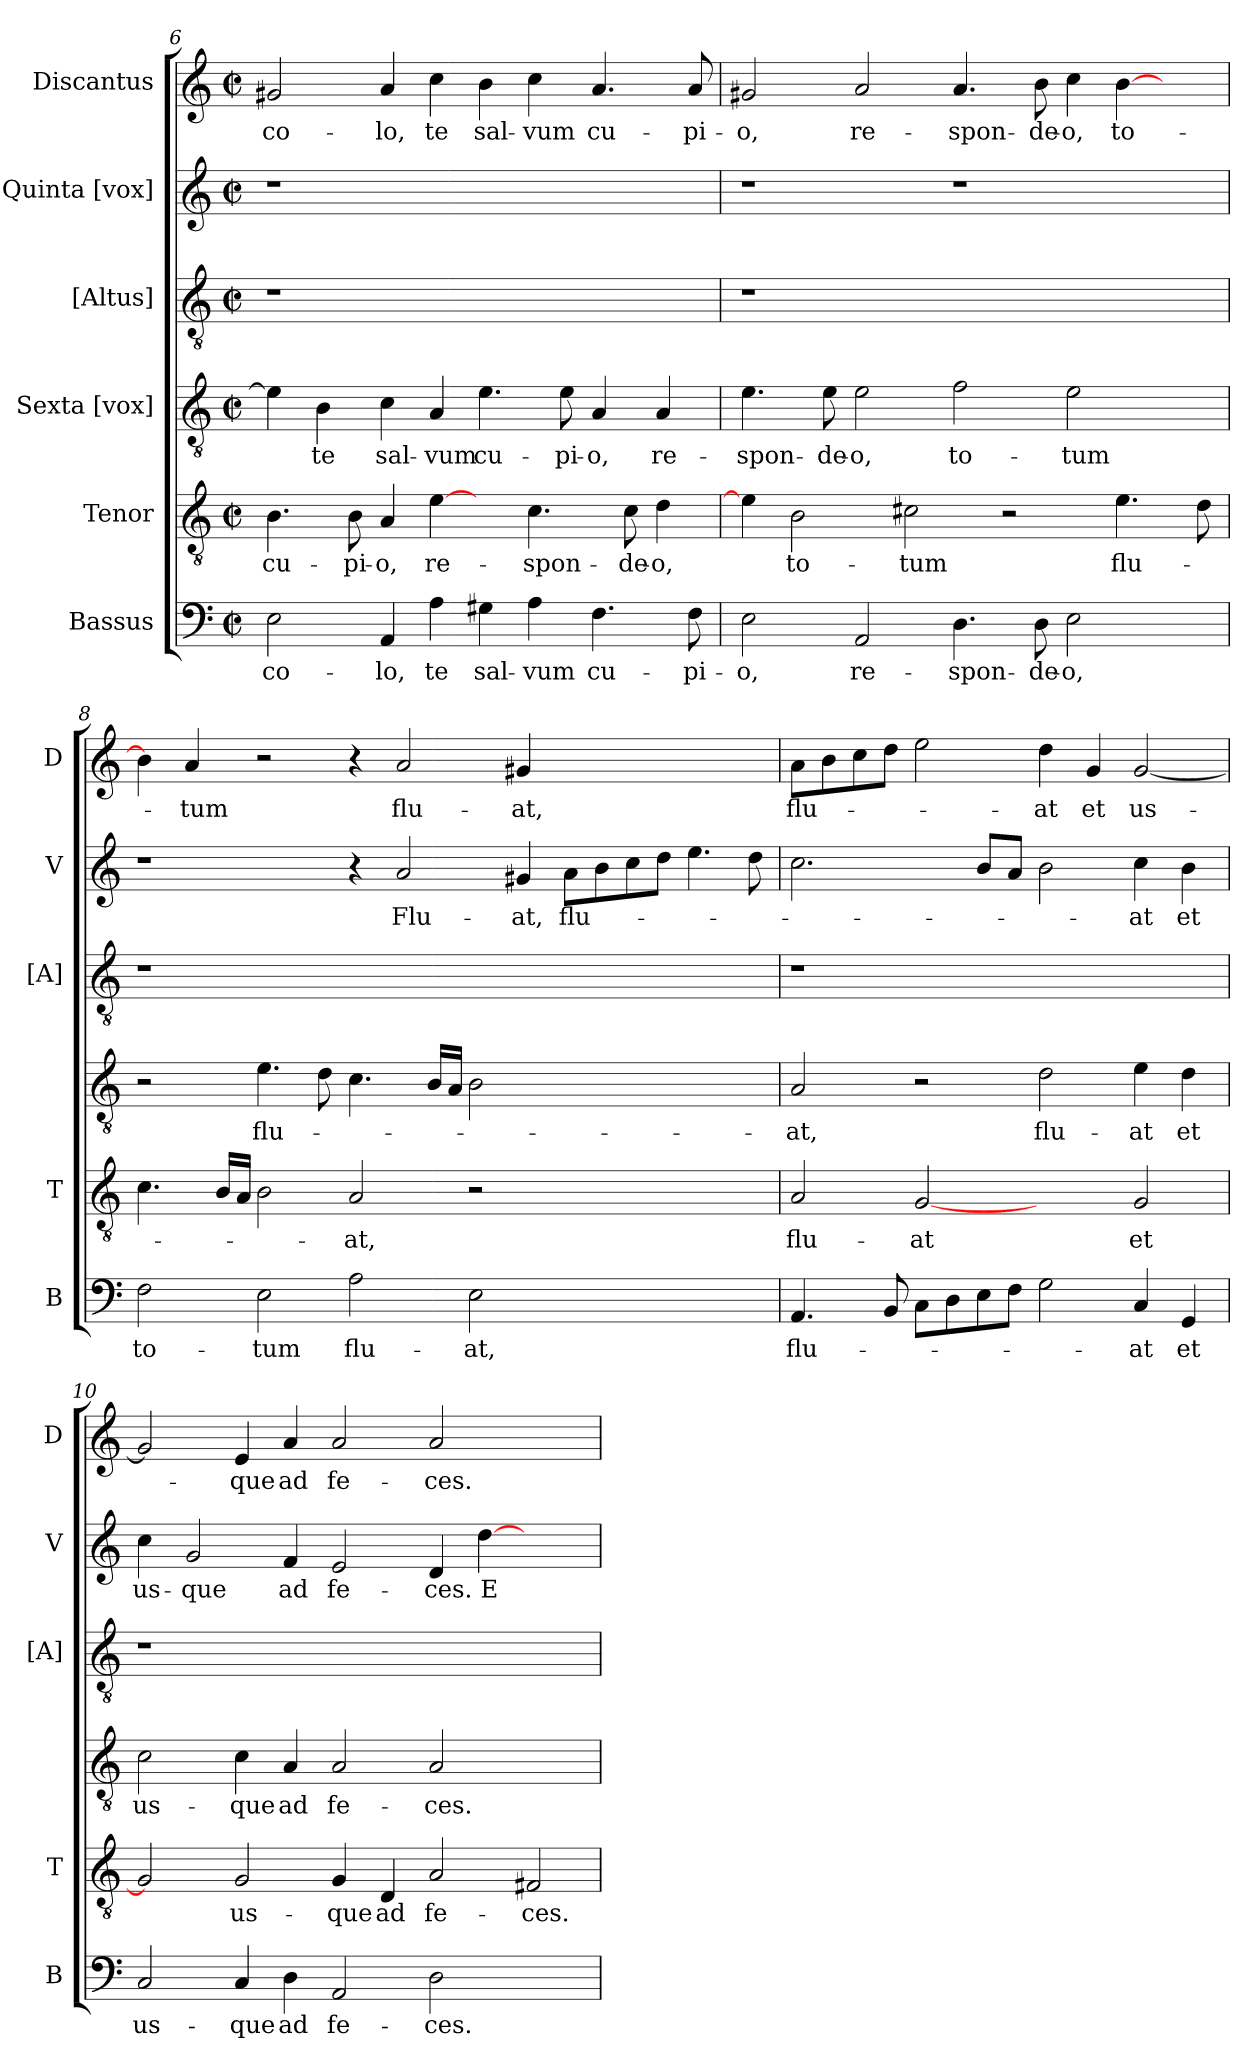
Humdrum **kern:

**kern	**text	**kern	**text	**kern	**text	**kern	**kern	**text	**kern	**text
*part6	*part6	*part5	*part5	*part4	*part4	*part3	*part2	*part2	*part1	*part1
*staff6	*staff6	*staff5	*staff5	*staff4	*staff4	*staff3	*staff2	*staff2	*staff1	*staff1
*I"Bassus	*	*I"Tenor	*	*I"Sexta [vox]	*	*I"[Altus]	*I"Quinta [vox]	*	*I"Discantus	*
*I'B	*	*I'T	*	*	*	*I'[A]	*I'V	*	*I'D	*
!!LO:PB:g=z
*clefF4	*	*clefGv2	*	*clefGv2	*	*clefGv2	*clefG2	*	*clefG2	*
*k[]	*	*k[]	*	*k[]	*	*k[]	*k[]	*	*k[]	*
*C:	*	*C:	*	*C:	*	*C:	*C:	*	*C:	*
*M2/2	*	*M2/2	*	*M2/2	*	*M2/2	*M2/2	*	*M2/2	*
*met(c|)	*	*met(c|)	*	*met(c|)	*	*met(c|)	*met(c|)	*	*met(c|)	*
=6	=6	=6	=6	=6	=6	=6	=6	=6	=6	=6
2E\	co-	4.B\	cu-	4e\]	.	1r	1r	.	2g#X/	co-
.	.	.	.	4B\	te	.	.	.	.	.
.	.	8B\	-pi-	.	.	.	.	.	.	.
4AA/	-lo,	4A/	-o,	4c\	sal-	.	.	.	4a/	-lo,
4A\	te	[4e\	re-	4A/	-vum	.	.	.	4cc\	te
4G#X\	sal-	4ryy	.	4.e\	cu-	1ryy	1ryy	.	4b\	sal-
4A\	-vum	4.c\	-spon-	.	.	.	.	.	4cc\	-vum
.	.	.	.	8e\	-pi-	.	.	.	.	.
4.F\	cu-	.	.	4A/	-o,	.	.	.	4.a/	cu-
.	.	8c\	-de-	.	.	.	.	.	.	.
.	.	4d\	-o,	4A/	re-	.	.	.	.	.
8F\	-pi-	.	.	.	.	.	.	.	8a/	-pi-
=7	=7	=7	=7	=7	=7	=7	=7	=7	=7	=7
2E\	-o,	4e\]	.	4.e\	-spon-	1r	1r	.	2g#X/	-o,
.	.	2B\	to-	.	.	.	.	.	.	.
.	.	.	.	8e\	-de-	.	.	.	.	.
2AA/	re-	.	.	2e\	-o,	.	.	.	2a/	re-
.	.	2c#X\	-tum	.	.	.	.	.	.	.
4.D\	-spon-	.	.	2f\	to-	1ryy	1r	.	4.a/	-spon-
.	.	2r	.	.	.	.	.	.	.	.
8D\	-de-	.	.	.	.	.	.	.	8b\	-de-
2E\	-o,	.	.	2e\	-tum	.	.	.	4cc\	-o,
.	.	4.e\	flu-	.	.	.	.	.	[4b\	to-
4ryy	.	.	.	4ryy	.	4ryy	4ryy	.	4ryy	.
.	.	8d\	.	.	.	.	.	.	.	.
=8	=8	=8	=8	=8	=8	=8	=8	=8	=8	=8
2F\	to-	4.c\	.	2r	.	1r	1r	.	4b\]	.
.	.	.	.	.	.	.	.	.	4a/	-tum
.	.	16B/LL	.	.	.	.	.	.	.	.
.	.	16A/JJ	.	.	.	.	.	.	.	.
2E\	-tum	2B\	.	4.e\	flu-	.	.	.	2r	.
.	.	.	.	8d\	.	.	.	.	.	.
2A\	flu-	2A/	-at,	4.c\	.	1ryy	4r	.	4r	.
.	.	.	.	.	.	.	2a/	Flu-	2a/	flu-
.	.	.	.	16B/LL	.	.	.	.	.	.
.	.	.	.	16A/JJ	.	.	.	.	.	.
2E\	-at,	2r	.	2B\	.	.	.	.	.	.
.	.	.	.	.	.	.	4g#X/	-at,	4g#X/	-at,
1ryy	.	1ryy	.	1ryy	.	1ryy	8a\L	flu-	1ryy	.
.	.	.	.	.	.	.	8b\	.	.	.
.	.	.	.	.	.	.	8cc\	.	.	.
.	.	.	.	.	.	.	8dd\J	.	.	.
.	.	.	.	.	.	.	4.ee\	.	.	.
.	.	.	.	.	.	.	8dd\	.	.	.
!!LO:LB:g=z
=9	=9	=9	=9	=9	=9	=9	=9	=9	=9	=9
4.AA/	flu-	2A/	flu-	2A/	-at,	1r	2.cc\	.	8a\L	flu-
.	.	.	.	.	.	.	.	.	8b\	.
.	.	.	.	.	.	.	.	.	8cc\	.
8BB/	.	.	.	.	.	.	.	.	8dd\J	.
8C\L	.	[2G	-at	2r	.	.	.	.	2ee\	.
8D\	.	.	.	.	.	.	.	.	.	.
8E\	.	.	.	.	.	.	8b/L	.	.	.
8F\J	.	.	.	.	.	.	8a/J	.	.	.
2G\	.	2ryy	.	2d\	flu-	1ryy	2b\	.	4dd\	-at
.	.	.	.	.	.	.	.	.	4g/	et
4C/	-at	2G/	et	4e\	-at	.	4cc\	-at	[2g/	us-
4GG/	et	.	.	4d\	et	.	4b\	et	.	.
=10	=10	=10	=10	=10	=10	=10	=10	=10	=10	=10
2C/	us-	2G]	.	2c\	us-	1r	4cc\	us-	2g/]	.
.	.	.	.	.	.	.	2g/	-que	.	.
4C/	-que	2G/	us-	4c\	-que	.	.	.	4e/	-que
4D\	ad	.	.	4A/	ad	.	4f/	ad	4a/	ad
2AA/	fe-	4G/	-que	2A/	fe-	1ryy	2e/	fe-	2a/	fe-
.	.	4D/	ad	.	.	.	.	.	.	.
2D\	-ces.	2A/	fe-	2A/	-ces.	.	4d/	-ces.	2a/	-ces.
.	.	.	.	.	.	.	[4dd\	E-	.	.
2ryy	.	2F#X/	-ces.	2ryy	.	2ryy	2ryy	.	2ryy	.
=	=	=	=	=	=	=	=	=	=	=
*-	*-	*-	*-	*-	*-	*-	*-	*-	*-	*-
